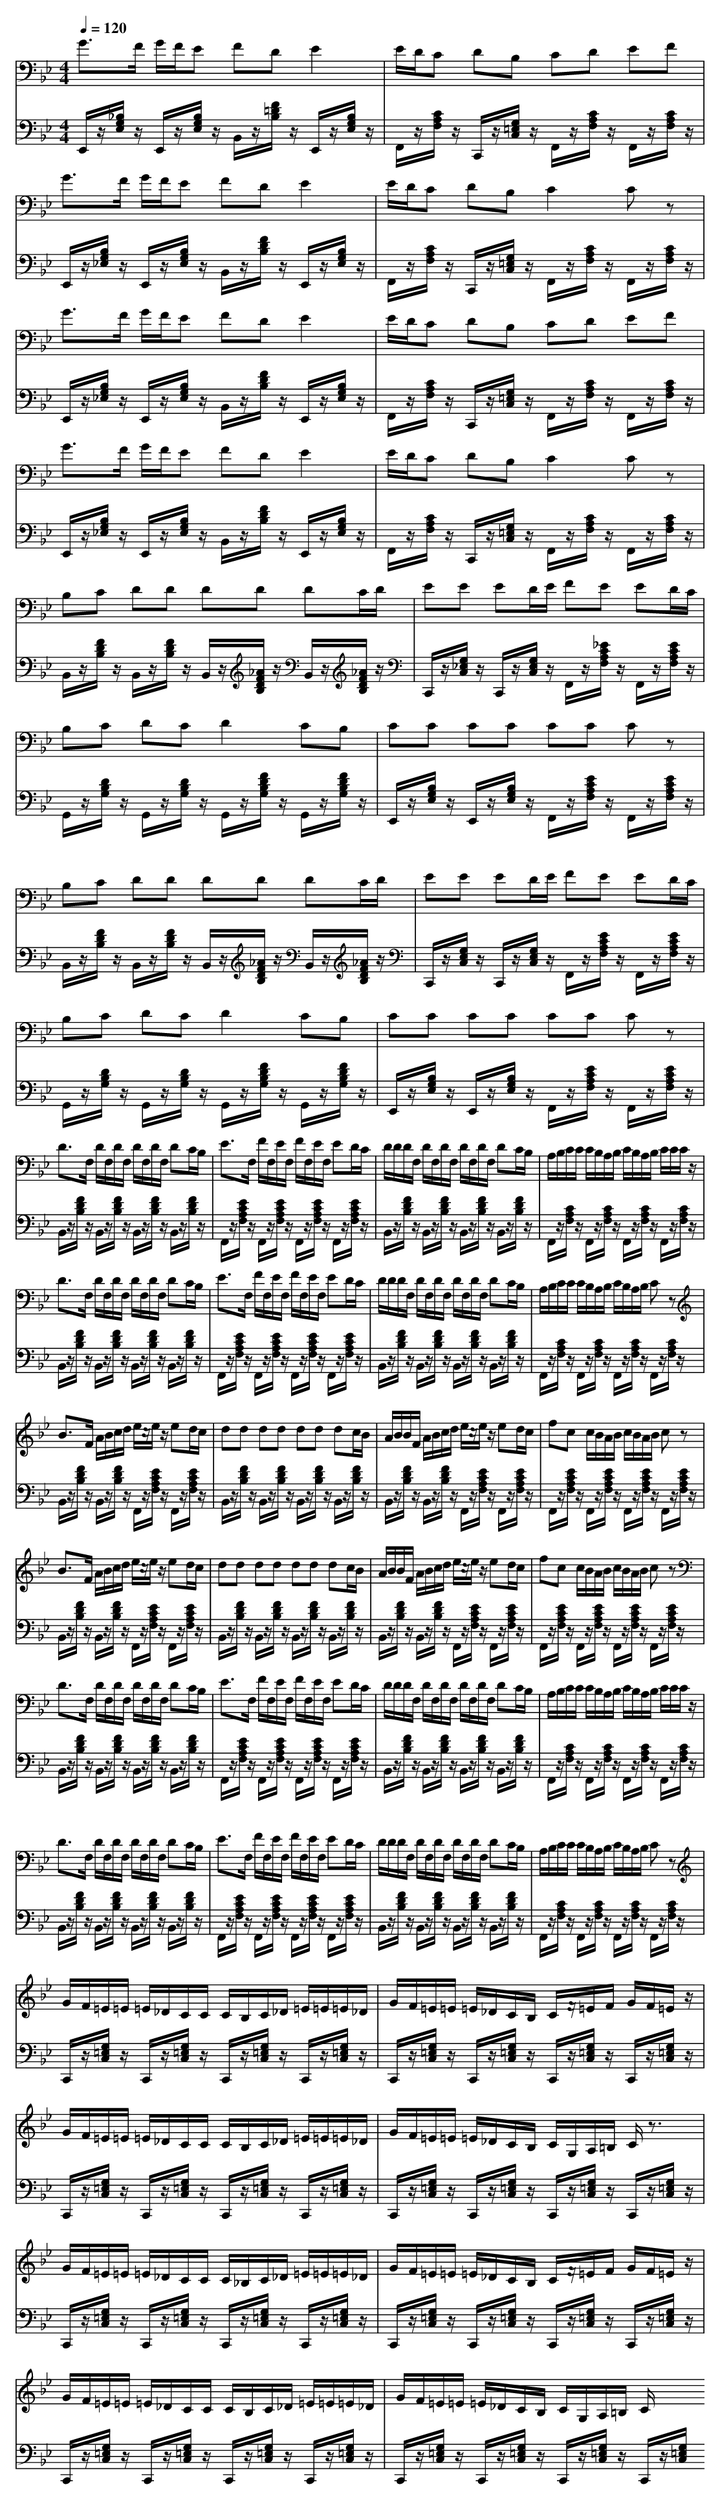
X:1
T:
M: 4/4
L: 1/8
Q:1/4=120
K:Bb % 2 flats
V:1
G3/2F/2 G/2F/2E FD E2|E/2D/2C DB, CD EF|G3/2F/2 G/2F/2E FD E2|E/2D/2C DB, C2 Cz|
G3/2F/2 G/2F/2E FD E2|E/2D/2C DB, CD EF|G3/2F/2 G/2F/2E FD E2|E/2D/2C DB, C2 Cz|
B,C DD DD DC/2D/2|EE ED/2E/2 FE ED/2C/2|B,C DC D2 CB,|CC CC CC Cz|
B,C DD DD DC/2D/2|EE ED/2E/2 FE ED/2C/2|B,C DC D2 CB,|CC CC CC Cz|
D>F, D/2F,/2D/2F,/2 D/2F,/2D/2F,/2 DC/2B,/2|E>F, F/2F,/2E/2F,/2 F/2F,/2E/2F,/2 ED/2C/2|D/2D/2D/2F,/2 D/2F,/2D/2F,/2 D/2F,/2D/2F,/2 DC/2B,/2|A,/2B,/2C/2C/2 C/2B,/2A,/2B,/2 C/2B,/2A,/2B,/2 C/2C/2C/2z/2|
D>F, D/2F,/2D/2F,/2 D/2F,/2D/2F,/2 DC/2B,/2|E>F, F/2F,/2E/2F,/2 F/2F,/2E/2F,/2 ED/2C/2|D/2D/2D/2F,/2 D/2F,/2D/2F,/2 D/2F,/2D/2F,/2 DC/2B,/2|A,/2B,/2C/2C/2 C/2B,/2A,/2B,/2 C/2B,/2A,/2B,/2 Cz|
B3/2F/2 A/2B/2c/2d/2 e/2z/2e/2z/2 ed/2c/2|dd dd dd dc/2B/2|A/2B/2B/2F/2 A/2B/2c/2d/2 e/2z/2e/2z/2 ed/2c/2|fc c/2B/2A/2B/2 c/2B/2A/2B/2 cz|
B3/2F/2 A/2B/2c/2d/2 e/2z/2e/2z/2 ed/2c/2|dd dd dd dc/2B/2|A/2B/2B/2F/2 A/2B/2c/2d/2 e/2z/2e/2z/2 ed/2c/2|fc c/2B/2A/2B/2 c/2B/2A/2B/2 cz|
D>F, D/2F,/2D/2F,/2 D/2F,/2D/2F,/2 DC/2B,/2|E>F, F/2F,/2E/2F,/2 F/2F,/2E/2F,/2 ED/2C/2|D/2D/2D/2F,/2 D/2F,/2D/2F,/2 D/2F,/2D/2F,/2 DC/2B,/2|A,/2B,/2C/2C/2 C/2B,/2A,/2B,/2 C/2B,/2A,/2B,/2 C/2C/2C/2z/2|
D>F, D/2F,/2D/2F,/2 D/2F,/2D/2F,/2 DC/2B,/2|E>F, F/2F,/2E/2F,/2 F/2F,/2E/2F,/2 ED/2C/2|D/2D/2D/2F,/2 D/2F,/2D/2F,/2 D/2F,/2D/2F,/2 DC/2B,/2|A,/2B,/2C/2C/2 C/2B,/2A,/2B,/2 C/2B,/2A,/2B,/2 Cz|
G/2F/2=E/2=E/2 =E/2_D/2C/2C/2 C/2B,/2C/2_D/2 =E/2=E/2=E/2_D/2|G/2F/2=E/2=E/2 =E/2_D/2C/2B,/2 C/2z/2=E/2F/2 G/2F/2=E/2z/2|G/2F/2=E/2=E/2 =E/2_D/2C/2C/2 C/2B,/2C/2_D/2 =E/2=E/2=E/2_D/2|G/2F/2=E/2=E/2 =E/2_D/2C/2B,/2 C/2G,/2A,/2=B,/2 C/2z3/2|
G/2F/2=E/2=E/2 =E/2_D/2C/2C/2 C/2_B,/2C/2_D/2 =E/2=E/2=E/2_D/2|G/2F/2=E/2=E/2 =E/2_D/2C/2B,/2 C/2z/2=E/2F/2 G/2F/2=E/2z/2|G/2F/2=E/2=E/2 =E/2_D/2C/2C/2 C/2B,/2C/2_D/2 =E/2=E/2=E/2_D/2|G/2F/2=E/2=E/2 =E/2_D/2C/2B,/2 C/2G,/2A,/2=B,/2 C/2
V:2
E,,/2z/2[_B,/2G,/2E,/2]z/2 E,,/2z/2[B,/2G,/2E,/2]z/2 B,,/2z/2[F/2=D/2B,/2]z/2 E,,/2z/2[B,/2G,/2E,/2]z/2|F,,/2z/2[C/2A,/2F,/2]z/2 C,,/2z/2[G,/2=E,/2C,/2]z/2 F,,/2z/2[C/2A,/2F,/2]z/2 F,,/2z/2[C/2A,/2F,/2]z/2|E,,/2z/2[B,/2G,/2_E,/2]z/2 E,,/2z/2[B,/2G,/2E,/2]z/2 B,,/2z/2[F/2D/2B,/2]z/2 E,,/2z/2[B,/2G,/2E,/2]z/2|F,,/2z/2[C/2A,/2F,/2]z/2 C,,/2z/2[G,/2=E,/2C,/2]z/2 F,,/2z/2[C/2A,/2F,/2]z/2 F,,/2z/2[C/2A,/2F,/2]z/2|
E,,/2z/2[B,/2G,/2_E,/2]z/2 E,,/2z/2[B,/2G,/2E,/2]z/2 B,,/2z/2[F/2D/2B,/2]z/2 E,,/2z/2[B,/2G,/2E,/2]z/2|F,,/2z/2[C/2A,/2F,/2]z/2 C,,/2z/2[G,/2=E,/2C,/2]z/2 F,,/2z/2[C/2A,/2F,/2]z/2 F,,/2z/2[C/2A,/2F,/2]z/2|E,,/2z/2[B,/2G,/2_E,/2]z/2 E,,/2z/2[B,/2G,/2E,/2]z/2 B,,/2z/2[F/2D/2B,/2]z/2 E,,/2z/2[B,/2G,/2E,/2]z/2|F,,/2z/2[C/2A,/2F,/2]z/2 C,,/2z/2[G,/2=E,/2C,/2]z/2 F,,/2z/2[C/2A,/2F,/2]z/2 F,,/2z/2[C/2A,/2F,/2]z/2|
B,,/2z/2[F/2D/2B,/2]z/2 B,,/2z/2[F/2D/2B,/2]z/2 B,,/2z/2[_A/2F/2D/2B,/2]z/2 B,,/2z/2[_A/2F/2D/2B,/2]z/2|C,,/2z/2[G,/2_E,/2C,/2]z/2 C,,/2z/2[G,/2E,/2C,/2]z/2 F,,/2z/2[_E/2C/2A,/2F,/2]z/2 F,,/2z/2[E/2C/2A,/2F,/2]z/2|G,,/2z/2[D/2B,/2G,/2]z/2 G,,/2z/2[D/2B,/2G,/2]z/2 G,,/2z/2[F/2D/2B,/2G,/2]z/2 G,,/2z/2[F/2D/2B,/2G,/2]z/2|E,,/2z/2[B,/2G,/2E,/2]z/2 E,,/2z/2[B,/2G,/2E,/2]z/2 F,,/2z/2[E/2C/2A,/2F,/2]z/2 F,,/2z/2[E/2C/2A,/2F,/2]z/2|
B,,/2z/2[F/2D/2B,/2]z/2 B,,/2z/2[F/2D/2B,/2]z/2 B,,/2z/2[_A/2F/2D/2B,/2]z/2 B,,/2z/2[_A/2F/2D/2B,/2]z/2|C,,/2z/2[G,/2E,/2C,/2]z/2 C,,/2z/2[G,/2E,/2C,/2]z/2 F,,/2z/2[E/2C/2A,/2F,/2]z/2 F,,/2z/2[E/2C/2A,/2F,/2]z/2|G,,/2z/2[D/2B,/2G,/2]z/2 G,,/2z/2[D/2B,/2G,/2]z/2 G,,/2z/2[F/2D/2B,/2G,/2]z/2 G,,/2z/2[F/2D/2B,/2G,/2]z/2|E,,/2z/2[B,/2G,/2E,/2]z/2 E,,/2z/2[B,/2G,/2E,/2]z/2 F,,/2z/2[E/2C/2A,/2F,/2]z/2 F,,/2z/2[E/2C/2A,/2F,/2]z/2|
B,,/2z/2[F/2D/2B,/2]z/2 B,,/2z/2[F/2D/2B,/2]z/2 B,,/2z/2[F/2D/2B,/2]z/2 B,,/2z/2[F/2D/2B,/2]z/2|F,,/2z/2[E/2C/2A,/2F,/2]z/2 F,,/2z/2[E/2C/2A,/2F,/2]z/2 F,,/2z/2[E/2C/2A,/2F,/2]z/2 F,,/2z/2[E/2C/2A,/2F,/2]z/2|B,,/2z/2[F/2D/2B,/2]z/2 B,,/2z/2[F/2D/2B,/2]z/2 B,,/2z/2[F/2D/2B,/2]z/2 B,,/2z/2[F/2D/2B,/2]z/2|F,,/2z/2[C/2A,/2F,/2]z/2 F,,/2z/2[C/2A,/2F,/2]z/2 F,,/2z/2[C/2A,/2F,/2]z/2 F,,/2z/2[C/2A,/2F,/2]z/2|
B,,/2z/2[F/2D/2B,/2]z/2 B,,/2z/2[F/2D/2B,/2]z/2 B,,/2z/2[F/2D/2B,/2]z/2 B,,/2z/2[F/2D/2B,/2]z/2|F,,/2z/2[E/2C/2A,/2F,/2]z/2 F,,/2z/2[E/2C/2A,/2F,/2]z/2 F,,/2z/2[E/2C/2A,/2F,/2]z/2 F,,/2z/2[E/2C/2A,/2F,/2]z/2|B,,/2z/2[F/2D/2B,/2]z/2 B,,/2z/2[F/2D/2B,/2]z/2 B,,/2z/2[F/2D/2B,/2]z/2 B,,/2z/2[F/2D/2B,/2]z/2|F,,/2z/2[C/2A,/2F,/2]z/2 F,,/2z/2[C/2A,/2F,/2]z/2 F,,/2z/2[C/2A,/2F,/2]z/2 F,,/2z/2[C/2A,/2F,/2]z/2|
B,,/2z/2[F/2D/2B,/2]z/2 B,,/2z/2[F/2D/2B,/2]z/2 F,,/2z/2[E/2C/2A,/2F,/2]z/2 F,,/2z/2[E/2C/2A,/2F,/2]z/2|B,,/2z/2[F/2D/2B,/2]z/2 B,,/2z/2[F/2D/2B,/2]z/2 B,,/2z/2[F/2D/2B,/2]z/2 B,,/2z/2[F/2D/2B,/2]z/2|B,,/2z/2[F/2D/2B,/2]z/2 B,,/2z/2[F/2D/2B,/2]z/2 F,,/2z/2[E/2C/2A,/2F,/2]z/2 F,,/2z/2[E/2C/2A,/2F,/2]z/2|F,,/2z/2[E/2C/2A,/2F,/2]z/2 F,,/2z/2[E/2C/2A,/2F,/2]z/2 F,,/2z/2[E/2C/2A,/2F,/2]z/2 F,,/2z/2[E/2C/2A,/2F,/2]z/2|
B,,/2z/2[F/2D/2B,/2]z/2 B,,/2z/2[F/2D/2B,/2]z/2 F,,/2z/2[E/2C/2A,/2F,/2]z/2 F,,/2z/2[E/2C/2A,/2F,/2]z/2|B,,/2z/2[F/2D/2B,/2]z/2 B,,/2z/2[F/2D/2B,/2]z/2 B,,/2z/2[F/2D/2B,/2]z/2 B,,/2z/2[F/2D/2B,/2]z/2|B,,/2z/2[F/2D/2B,/2]z/2 B,,/2z/2[F/2D/2B,/2]z/2 F,,/2z/2[E/2C/2A,/2F,/2]z/2 F,,/2z/2[E/2C/2A,/2F,/2]z/2|F,,/2z/2[E/2C/2A,/2F,/2]z/2 F,,/2z/2[E/2C/2A,/2F,/2]z/2 F,,/2z/2[E/2C/2A,/2F,/2]z/2 F,,/2z/2[E/2C/2A,/2F,/2]z/2|
B,,/2z/2[F/2D/2B,/2]z/2 B,,/2z/2[F/2D/2B,/2]z/2 B,,/2z/2[F/2D/2B,/2]z/2 B,,/2z/2[F/2D/2B,/2]z/2|F,,/2z/2[E/2C/2A,/2F,/2]z/2 F,,/2z/2[E/2C/2A,/2F,/2]z/2 F,,/2z/2[E/2C/2A,/2F,/2]z/2 F,,/2z/2[E/2C/2A,/2F,/2]z/2|B,,/2z/2[F/2D/2B,/2]z/2 B,,/2z/2[F/2D/2B,/2]z/2 B,,/2z/2[F/2D/2B,/2]z/2 B,,/2z/2[F/2D/2B,/2]z/2|F,,/2z/2[C/2A,/2F,/2]z/2 F,,/2z/2[C/2A,/2F,/2]z/2 F,,/2z/2[C/2A,/2F,/2]z/2 F,,/2z/2[C/2A,/2F,/2]z/2|
B,,/2z/2[F/2D/2B,/2]z/2 B,,/2z/2[F/2D/2B,/2]z/2 B,,/2z/2[F/2D/2B,/2]z/2 B,,/2z/2[F/2D/2B,/2]z/2|F,,/2z/2[E/2C/2A,/2F,/2]z/2 F,,/2z/2[E/2C/2A,/2F,/2]z/2 F,,/2z/2[E/2C/2A,/2F,/2]z/2 F,,/2z/2[E/2C/2A,/2F,/2]z/2|B,,/2z/2[F/2D/2B,/2]z/2 B,,/2z/2[F/2D/2B,/2]z/2 B,,/2z/2[F/2D/2B,/2]z/2 B,,/2z/2[F/2D/2B,/2]z/2|F,,/2z/2[C/2A,/2F,/2]z/2 F,,/2z/2[C/2A,/2F,/2]z/2 F,,/2z/2[C/2A,/2F,/2]z/2 F,,/2z/2[C/2A,/2F,/2]z/2|
C,,/2z/2[G,/2=E,/2C,/2]z/2 C,,/2z/2[G,/2=E,/2C,/2]z/2 C,,/2z/2[G,/2=E,/2C,/2]z/2 C,,/2z/2[G,/2=E,/2C,/2]z/2|C,,/2z/2[G,/2=E,/2C,/2]z/2 C,,/2z/2[G,/2=E,/2C,/2]z/2 C,,/2z/2[G,/2=E,/2C,/2]z/2 C,,/2z/2[G,/2=E,/2C,/2]z/2|C,,/2z/2[G,/2=E,/2C,/2]z/2 C,,/2z/2[G,/2=E,/2C,/2]z/2 C,,/2z/2[G,/2=E,/2C,/2]z/2 C,,/2z/2[G,/2=E,/2C,/2]z/2|C,,/2z/2[G,/2=E,/2C,/2]z/2 C,,/2z/2[G,/2=E,/2C,/2]z/2 C,,/2z/2[G,/2=E,/2C,/2]z/2 C,,/2z/2[G,/2=E,/2C,/2]z/2|
C,,/2z/2[G,/2=E,/2C,/2]z/2 C,,/2z/2[G,/2=E,/2C,/2]z/2 C,,/2z/2[G,/2=E,/2C,/2]z/2 C,,/2z/2[G,/2=E,/2C,/2]z/2|C,,/2z/2[G,/2=E,/2C,/2]z/2 C,,/2z/2[G,/2=E,/2C,/2]z/2 C,,/2z/2[G,/2=E,/2C,/2]z/2 C,,/2z/2[G,/2=E,/2C,/2]z/2|C,,/2z/2[G,/2=E,/2C,/2]z/2 C,,/2z/2[G,/2=E,/2C,/2]z/2 C,,/2z/2[G,/2=E,/2C,/2]z/2 C,,/2z/2[G,/2=E,/2C,/2]z/2|C,,/2z/2[G,/2=E,/2C,/2]z/2 C,,/2z/2[G,/2=E,/2C,/2]z/2 C,,/2z/2[G,/2=E,/2C,/2]z/2 C,,/2z/2[G,/2=E,/2C,/2]
